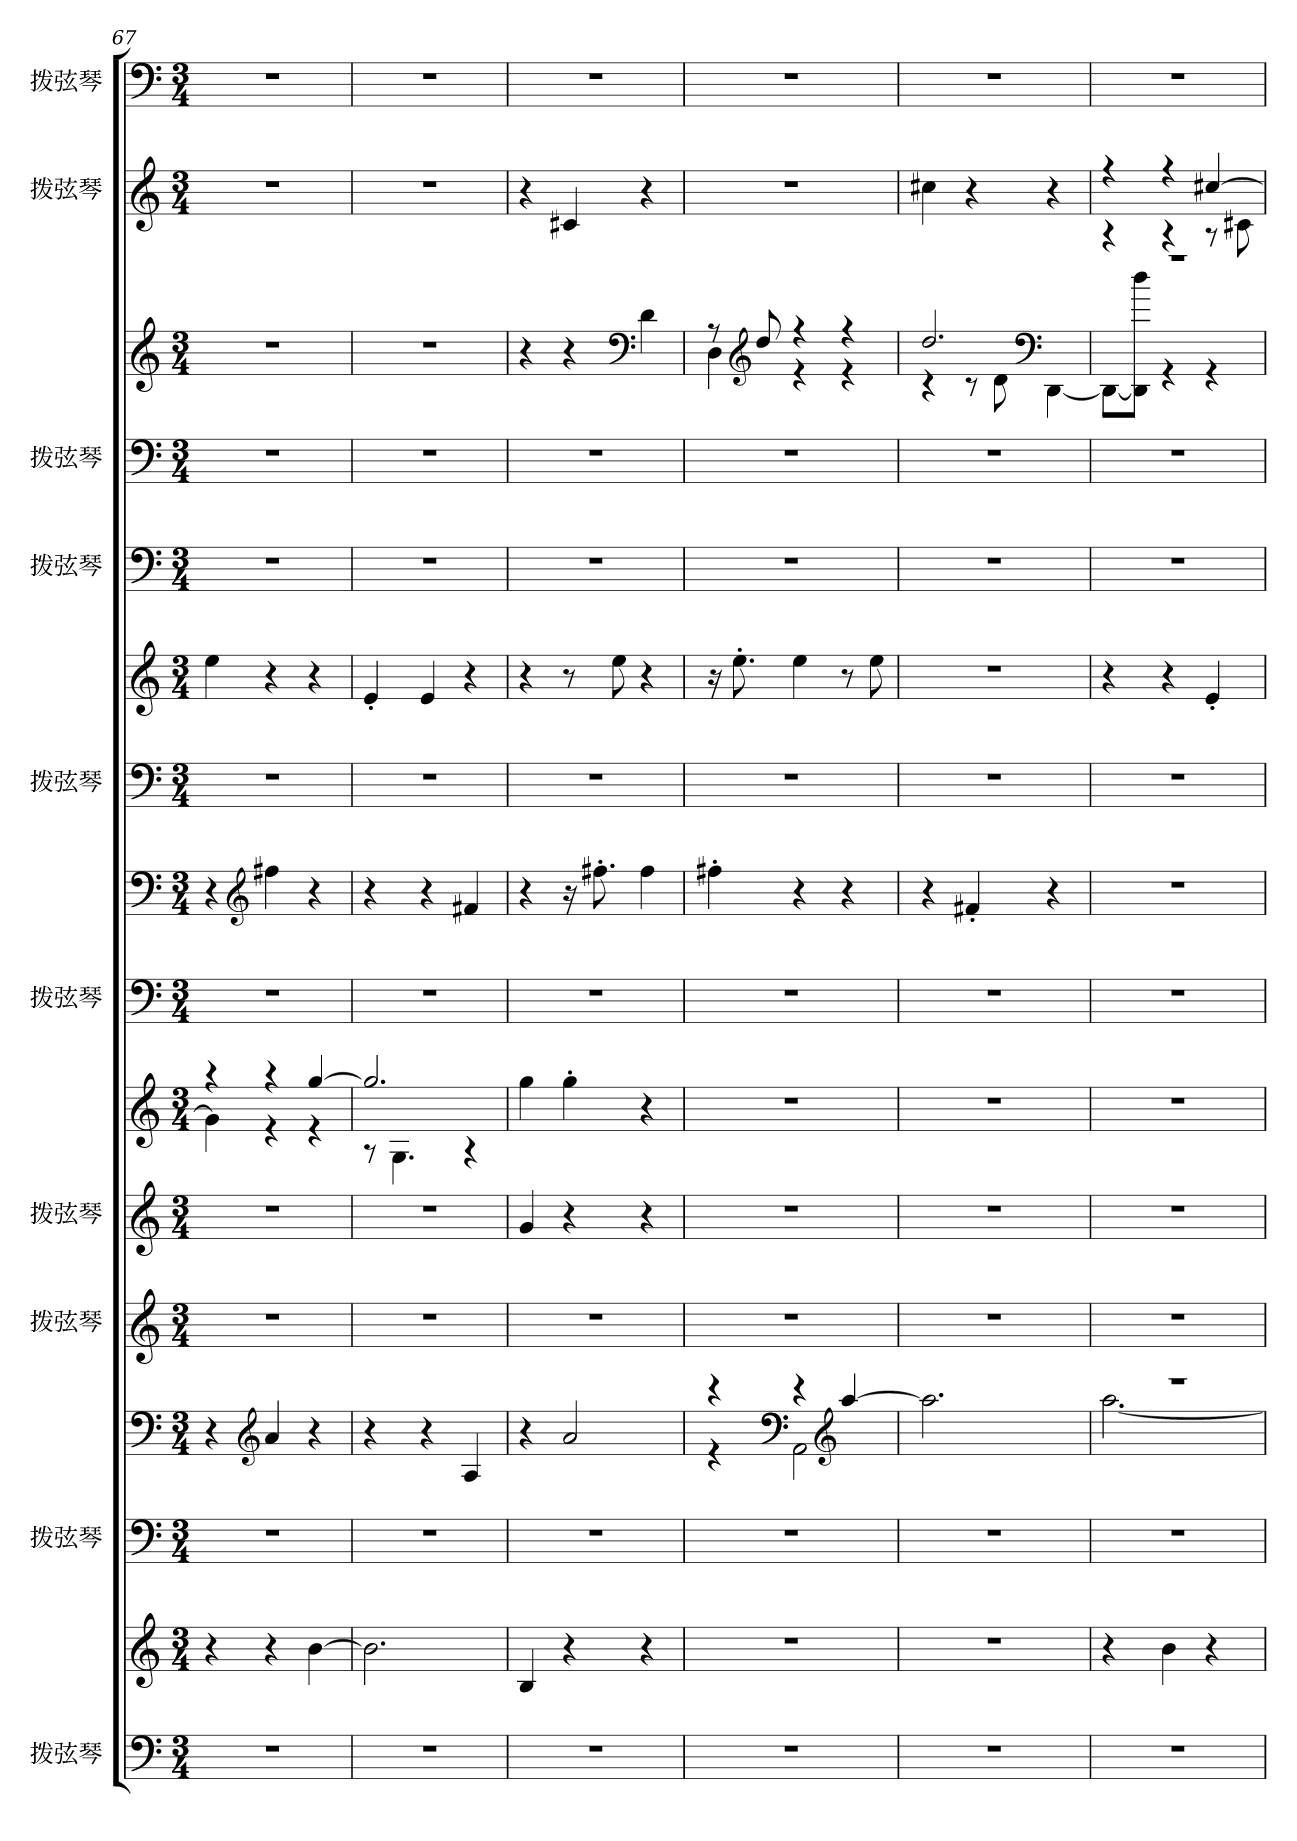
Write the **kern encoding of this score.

**kern	**kern	**kern	**kern	**kern	**kern	**kern	**kern	**kern	**kern	**kern	**kern	**kern	**kern	**kern	**kern
*part10	*part10	*part9	*part9	*part8	*part7	*part7	*part6	*part6	*part5	*part5	*part4	*part3	*part3	*part2	*part1
*staff16	*staff15	*staff14	*staff13	*staff12	*staff11	*staff10	*staff9	*staff8	*staff7	*staff6	*staff5	*staff4	*staff3	*staff2	*staff1
*I"拨弦琴	*	*I"拨弦琴	*	*I"拨弦琴	*I"拨弦琴	*	*I"拨弦琴	*	*I"拨弦琴	*	*I"拨弦琴	*I"拨弦琴	*	*I"拨弦琴	*I"拨弦琴
*clefF4	*clefG2	*clefF4	*clefF4	*clefG2	*clefG2	*clefG2	*clefF4	*clefF4	*clefF4	*clefG2	*clefF4	*clefF4	*clefG2	*clefG2	*clefF4
*k[]	*k[]	*k[]	*k[]	*k[]	*k[]	*k[]	*k[]	*k[]	*k[]	*k[]	*k[]	*k[]	*k[]	*k[]	*k[]
*M3/4	*M3/4	*M3/4	*M3/4	*M3/4	*M3/4	*M3/4	*M3/4	*M3/4	*M3/4	*M3/4	*M3/4	*M3/4	*M3/4	*M3/4	*M3/4
=67	=67	=67	=67	=67	=67	=67	=67	=67	=67	=67	=67	=67	=67	=67	=67
*	*	*	*	*	*	*^	*	*	*	*	*	*	*	*	*
2.r	4r	2.r	4r	2.r	2.r	4r	4g\]	2.r	4r	2.r	4ee\	2.r	2.r	2.r	2.r	2.r
*	*	*	*clefG2	*	*	*	*	*	*clefG2	*	*	*	*	*	*	*
.	4r	.	4a/	.	.	4r	4r	.	4ff#X\	.	4r	.	.	.	.	.
.	[4b\	.	4r	.	.	[4gg/	4r	.	4r	.	4r	.	.	.	.	.
=68	=68	=68	=68	=68	=68	=68	=68	=68	=68	=68	=68	=68	=68	=68	=68	=68
2.r	2.b\]	2.r	4r	2.r	2.r	2.gg/]	8r	2.r	4r	2.r	4e'/	2.r	2.r	2.r	2.r	2.r
.	.	.	.	.	.	.	4.G\	.	.	.	.	.	.	.	.	.
.	.	.	4r	.	.	.	.	.	4r	.	4e/	.	.	.	.	.
.	.	.	4A/	.	.	.	4r	.	4f#X/	.	4r	.	.	.	.	.
*	*	*	*	*	*	*v	*v	*	*	*	*	*	*	*	*	*
!!LO:PB:g=z
=69	=69	=69	=69	=69	=69	=69	=69	=69	=69	=69	=69	=69	=69	=69	=69
2.r	4B/	2.r	4r	2.r	4g/	4gg\	2.r	4r	2.r	4r	2.r	2.r	4r	4r	2.r
.	4r	.	2a/	.	4r	4gg'\	.	16r	.	8r	.	.	4r	4c#X/	.
.	.	.	.	.	.	.	.	8.ff#X'\	.	.	.	.	.	.	.
.	.	.	.	.	.	.	.	.	.	8ee\	.	.	.	.	.
*	*	*	*	*	*	*	*	*	*	*	*	*	*clefF4	*	*
.	4r	.	.	.	4r	4r	.	4ff#\	.	4r	.	.	4d\	4r	.
=70	=70	=70	=70	=70	=70	=70	=70	=70	=70	=70	=70	=70	=70	=70	=70
*	*	*	*^	*	*	*	*	*	*	*	*	*	*^	*	*
2.r	2.r	2.r	4r	4r	2.r	2.r	2.r	2.r	4ff#X'\	2.r	16r	2.r	2.r	8r	4D\	2.r	2.r
.	.	.	.	.	.	.	.	.	.	.	8.ee'\	.	.	.	.	.	.
*	*	*	*	*	*	*	*	*	*	*	*	*	*	*clefG2	*	*	*
.	.	.	.	.	.	.	.	.	.	.	.	.	.	8dd/	.	.	.
*	*	*	*clefF4	*	*	*	*	*	*	*	*	*	*	*	*	*	*
.	.	.	4r	2AA\	.	.	.	.	4r	.	4ee\	.	.	4r	4r	.	.
*	*	*	*clefG2	*	*	*	*	*	*	*	*	*	*	*	*	*	*
.	.	.	[4aa/	.	.	.	.	.	4r	.	8r	.	.	4r	4r	.	.
.	.	.	.	.	.	.	.	.	.	.	8ee\	.	.	.	.	.	.
*	*	*	*v	*v	*	*	*	*	*	*	*	*	*	*	*	*	*
=71	=71	=71	=71	=71	=71	=71	=71	=71	=71	=71	=71	=71	=71	=71	=71	=71
2.r	2.r	2.r	2.aa\]	2.r	2.r	2.r	2.r	4r	2.r	2.r	2.r	2.r	2.dd/	4r	4cc#X\	2.r
.	.	.	.	.	.	.	.	4f#X'/	.	.	.	.	.	8r	4r	.
.	.	.	.	.	.	.	.	.	.	.	.	.	.	8d\	.	.
*	*	*	*	*	*	*	*	*	*	*	*	*	*clefF4	*	*	*
.	.	.	.	.	.	.	.	4r	.	.	.	.	.	[4DD\	4r	.
=72	=72	=72	=72	=72	=72	=72	=72	=72	=72	=72	=72	=72	=72	=72	=72	=72
*	*	*	*^	*	*	*	*	*	*	*	*	*	*	*	*^	*
2.r	4r	2.r	2.r	[2.aa\	2.r	2.r	2.r	2.r	2.r	2.r	4r	2.r	2.r	2.r	8DD\L_	4r	4r	2.r
.	.	.	.	.	.	.	.	.	.	.	.	.	.	.	8DD\] 8dd\J	.	.	.
.	4b\	.	.	.	.	.	.	.	.	.	4r	.	.	.	4r	4r	4r	.
.	4r	.	.	.	.	.	.	.	.	.	4e'/	.	.	.	4r	[4cc#X/	8r	.
.	.	.	.	.	.	.	.	.	.	.	.	.	.	.	.	.	8c#X\	.
*	*	*	*	*	*	*	*	*	*	*	*	*	*	*v	*v	*	*	*
*	*	*	*v	*v	*	*	*	*	*	*	*	*	*	*	*v	*v	*
=	=	=	=	=	=	=	=	=	=	=	=	=	=	=	=
*-	*-	*-	*-	*-	*-	*-	*-	*-	*-	*-	*-	*-	*-	*-	*-
